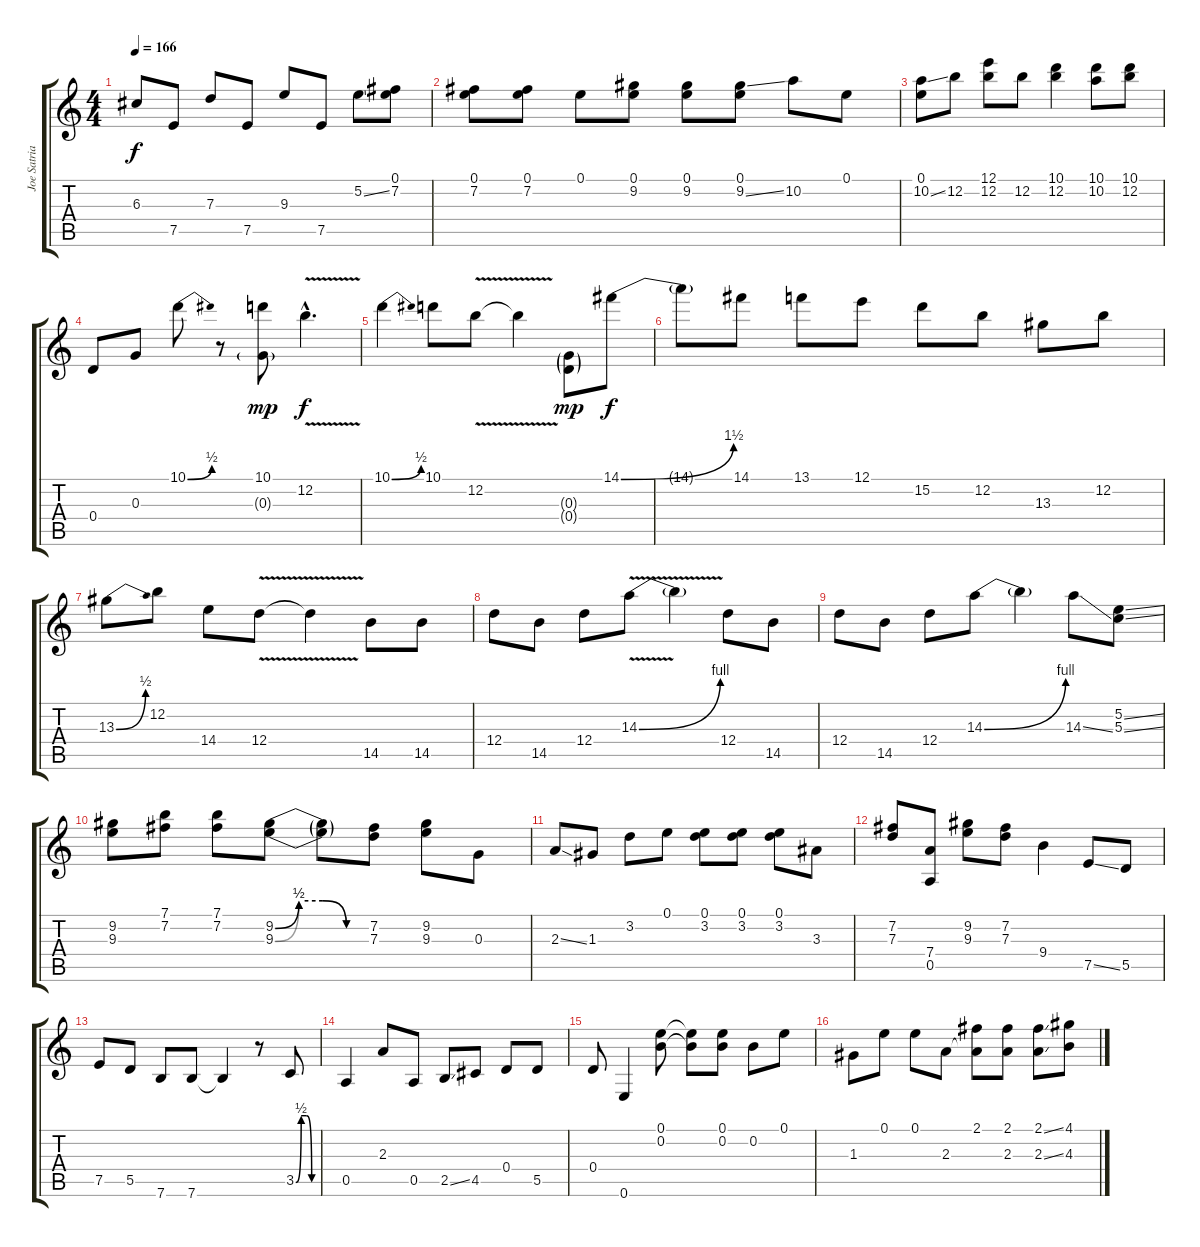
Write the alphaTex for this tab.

\track ("Joe Satriani" "Joe Satria") {instrument distortionguitar}
\staff {score tabs}
\tuning (E4 B3 G3 D3 A2 E2) {hide}
\ts (4 4)
\tempo 166
\clef g2
\ks c
6.3.8{dy f} 7.5.8 7.3.8 7.5.8 9.3.8 7.5.8 5.2{ss}.8 (0.1 7.2).8 |
(0.1 7.2).8 (0.1 7.2).8 0.1.8 (0.1 9.2).8 (0.1 9.2).8 (0.1 9.2{ss}).8 10.2.8 0.1.8 |
(0.1 10.2{ss}).8 12.2.8 (12.1 12.2).8 12.2.8 (10.1 12.2).4 (10.1 10.2).8 (10.1 12.2).8 |
0.4.8 0.3.8 10.1{be (bend 0 0 60 2)}.8 r.8 (10.1 0.3{g}).8{dy mp} 12.2{v hac}.4{d dy f} |
10.1{be (bend 0 0 60 2)}.4 10.1.8 12.2{v}.8 12.2{t}.4 (0.3{g} 0.4{g}).8{dy mp} 14.1{be (bend 0 0 60 6)}.8{dy f} |
14.1{t}.8 14.1.8 13.1.8 12.1.8 15.2.8 12.2.8 13.3.8 12.2.8 |
13.3{be (bend 0 0 60 2)}.8 12.2.8 14.4.8 12.4{v}.8 12.4{t}.4 14.5.8 14.5.8 |
12.4.8 14.5.8 12.4.8 14.3{be (bend 0 0 60 4) v}.8 14.3{t}.4 12.4.8 14.5.8 |
12.4.8 14.5.8 12.4.8 14.3{be (bend 0 0 60 4)}.8 14.3{t}.4 14.3{ss}.8 (5.2{ss} 5.3{ss}).8 |
(9.2 9.3).8 (7.1 7.2).8 (7.1 7.2).8 (9.2{be (custom 0 0 15 2 30 2 45 0 60 0)} 9.3{be (custom 0 0 15 2 30 2 45 0 60 0)}).8 (9.2{t} 9.3{t}).8 (7.2 7.3).8 (9.2 9.3).8 0.3.8 |
2.3{ss}.8 1.3.8 3.2.8 0.1.8 (0.1 3.2).8 (0.1 3.2).8 (0.1 3.2).8 3.3.8 |
(7.2 7.3).8 (7.4 0.5).8 (9.2 9.3).8 (7.2 7.3).8 9.4.4 7.5{ss}.8 5.5.8 |
7.5.8 5.5.8 7.6.8 7.6.8 7.6{t}.4 r.8 3.5{be (custom 0 0 15 2 30 2 45 0 60 0)}.8 |
0.5.4 2.3.8 0.5.8 2.5{ss}.8 4.5.8 0.4.8 5.5.8 |
0.4.8 0.6.4 (0.1 0.2).8 (0.1{t} 0.2{t}).8 (0.1 0.2).8 0.2.8 0.1.8 |
1.3.8 0.1.8 0.1.8 2.3.8 (2.1 2.3{t}).8 (2.1 2.3).8 (2.1{ss} 2.3{ss}).8 (4.1 4.3).8
